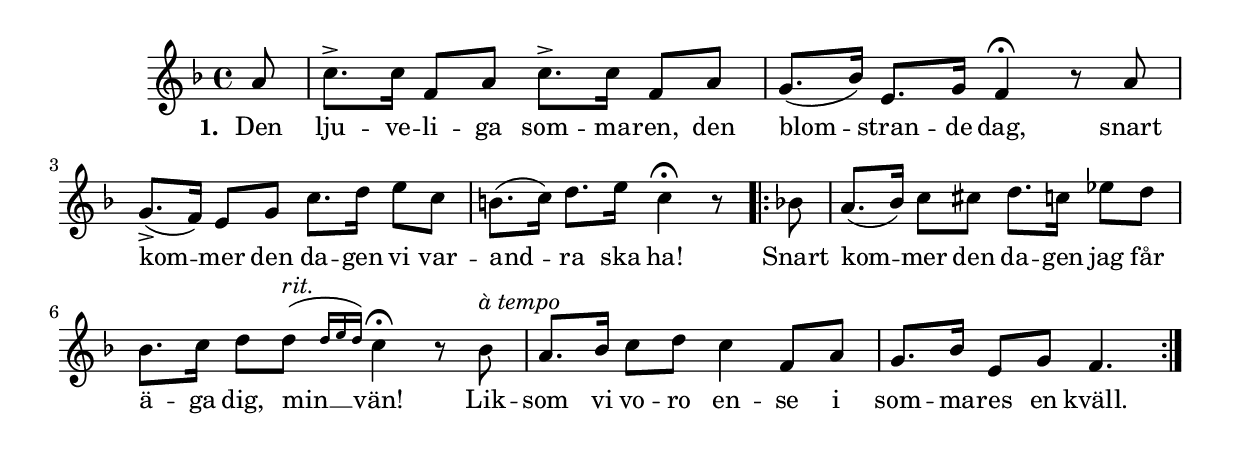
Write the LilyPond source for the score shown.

{
\time 4/4
\key f \major

 \partial 8
 a'8  | 
 c''8.-> c''16 f'8 a' c''8.-> c''16 f'8 a'  | 
 g'8.-( bes'16-) e'8. g'16 f'4-\fermata r8 a'  | 
 g'8.->-( f'16-) e'8 g' c''8. d''16 e''8 c''  | 
 b'8.-( c''16-) d''8. e''16 c''4-\fermata r8 
\repeat volta 2 { 
 bes'  | 
 a'8.-( bes'16-) c''8 cis'' d''8. c''16 ees''8 d''  | 
 bes'8. c''16 d''8 d''-(^\markup { \italic rit. } \grace { d''16 e'' d''-) }
     c''4-\fermata r8 bes'^\markup { \italic "à tempo" }  | 
 a'8. bes'16 c''8 d'' c''4 f'8 a'  | 
 g'8. bes'16 e'8 g' f'4.
 } %( endrepeat )% 
 }
 \addlyrics {
     \set stanza = #"1. "
     Den lju -- ve -- li -- ga som -- ma -- ren, den blom --  -- stran -- de dag, snart
     kom --  -- mer den da -- gen vi var -- and --  -- ra ska ha! Snart
     kom --  -- mer den da -- gen jag får ä -- ga dig, min __ vän! Lik -- 
     som vi vo -- ro en -- se i som -- ma -- res en kväll.
}
